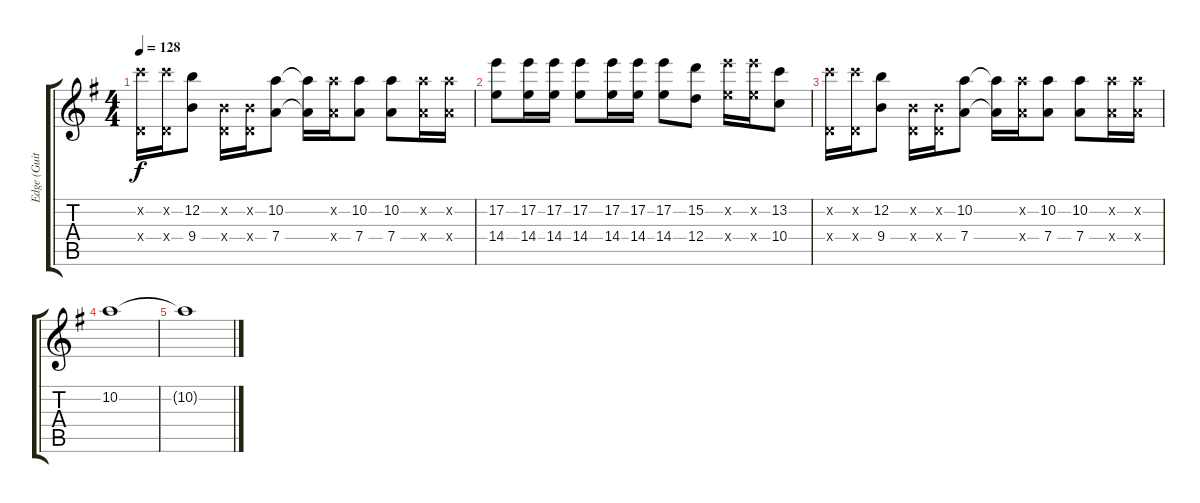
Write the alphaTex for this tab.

\track ("Edge (Guitar 2)" "Edge (Guit") {instrument distortionguitar}
\staff {score tabs}
\tuning (E4 B3 G3 D3 A2 E2) {hide}
\ts (4 4)
\tempo 128
\clef g2
\ks g
(13.2{x} 0.4{x}).16{dy f} (13.2{x} 0.4{x}).16 (12.2 9.4).8 (0.2{x} 0.4{x}).16 (0.2{x} 0.4{x}).16 (10.2 7.4).8 (10.2{t} 7.4{t}).16 (10.2{x} 7.4{x}).16 (10.2 7.4).8 (10.2 7.4).8 (10.2{x} 7.4{x}).16 (10.2{x} 7.4{x}).16 |
(17.2 14.4).8 (17.2 14.4).16 (17.2 14.4).16 (17.2 14.4).8 (17.2 14.4).16 (17.2 14.4).16 (17.2 14.4).8 (15.2 12.4).8 (17.2{x} 14.4{x}).16 (17.2{x} 14.4{x}).16 (13.2 10.4).8 |
(13.2{x} 0.4{x}).16 (13.2{x} 0.4{x}).16 (12.2 9.4).8 (0.2{x} 0.4{x}).16 (0.2{x} 0.4{x}).16 (10.2 7.4).8 (10.2{t} 7.4{t}).16 (10.2{x} 7.4{x}).16 (10.2 7.4).8 (10.2 7.4).8 (10.2{x} 7.4{x}).16 (10.2{x} 7.4{x}).16 |
10.2.1{volume 0} |
10.2{t}.1
